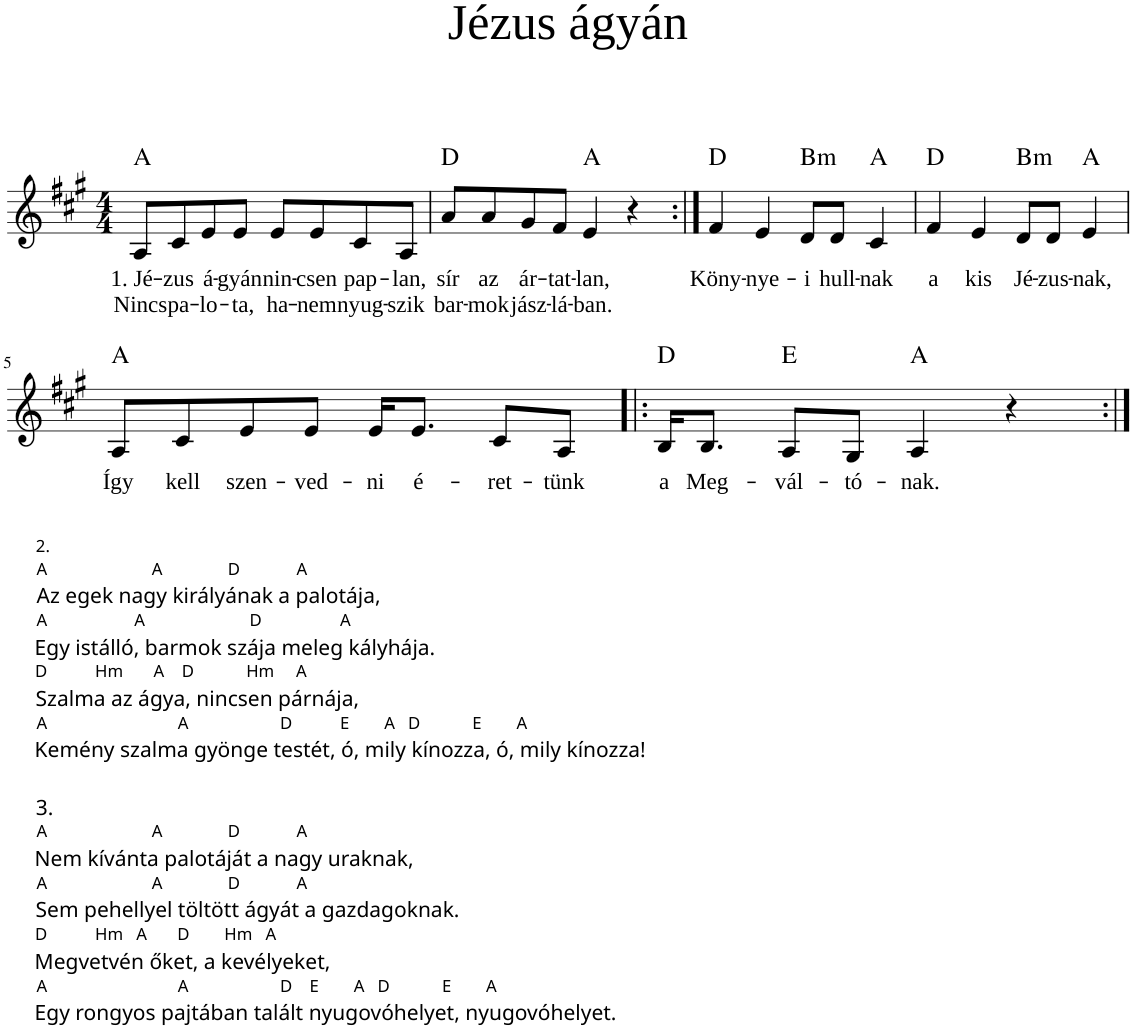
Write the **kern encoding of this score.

**kern	**text	**text	**harte
*part1	*part1	*part1	*part1
*staff1	*staff1	*staff1	*
*I"Voice	*	*	*
*clefG2	*	*	*
*k[f#c#g#]	*	*	*
*M4/4	*	*	*
=1	=1	=1	=1
!	!LO:LY:b	!LO:LY:b	!LO:H:kt=N.C.
8A/L	1. Jé-	Nincs	N
!	!LO:LY:b	!LO:LY:b	!
8c#/	-zus	pa-	.
!	!LO:LY:b	!LO:LY:b	!
8e/	á-	-lo-	.
!	!LO:LY:b	!LO:LY:b	!
8e/J	-gyán	-ta,	.
!	!LO:LY:b	!LO:LY:b	!
8e/L	nin-	ha-	.
!	!LO:LY:b	!LO:LY:b	!
8e/	-csen	-nem	.
!	!LO:LY:b	!LO:LY:b	!
8c#/	pap-	nyug-	.
!	!LO:LY:b	!LO:LY:b	!
8A/J	-lan,	-szik	.
=2	=2	=2	=2
!	!LO:LY:b	!LO:LY:b	!LO:H:kt=N.C.
8a/L	sír	bar-	N
!	!LO:LY:b	!LO:LY:b	!
8a/	az	-mok	.
!	!LO:LY:b	!LO:LY:b	!
8g#/	ár-	jász-	.
!	!LO:LY:b	!LO:LY:b	!
8f#/J	-tat-	-lá-	.
!	!LO:LY:b	!LO:LY:b	!LO:H:kt=N.C.
4e/	-lan,	-ban.	N
4r	.	.	.
=3:|!	=3:|!	=3:|!	=3:|!
!	!LO:LY:b	!	!LO:H:kt=N.C.
4f#/	Köny-	.	N
!	!LO:LY:b	!	!
4e/	-nye-	.	.
!	!LO:LY:b	!	!LO:H:kt=m
8d/L	-i	.	B:min
!	!LO:LY:b	!	!
8d/J	hull-	.	.
!	!LO:LY:b	!	!LO:H:kt=N.C.
4c#/	-nak	.	N
=4	=4	=4	=4
!	!LO:LY:b	!	!LO:H:kt=N.C.
4f#/	a	.	N
!	!LO:LY:b	!	!
4e/	kis	.	.
!	!LO:LY:b	!	!LO:H:kt=m
8d/L	Jé-	.	B:min
!	!LO:LY:b	!	!
8d/J	-zus-	.	.
!	!LO:LY:b	!	!LO:H:kt=N.C.
4e/	-nak,	.	N
!!LO:LB:g=z
=5	=5	=5	=5
!	!LO:LY:b	!	!LO:H:kt=N.C.
8A/L	Így	.	N
!	!LO:LY:b	!	!
8c#/	kell	.	.
!	!LO:LY:b	!	!
8e/	szen-	.	.
!	!LO:LY:b	!	!
8e/J	-ved-	.	.
!	!LO:LY:b	!	!
16e/KL	-ni	.	.
!	!LO:LY:b	!	!
8.e/J	é-	.	.
!	!LO:LY:b	!	!
8c#/L	-ret-	.	.
!	!LO:LY:b	!	!
8A/J	-tünk	.	.
=6!|:	=6!|:	=6!|:	=6!|:
!	!LO:LY:b	!	!LO:H:kt=N.C.
16B/KL	a	.	N
!	!LO:LY:b	!	!
8.B/J	Meg-	.	.
!	!LO:LY:b	!	!LO:H:kt=N.C.
8A/L	-vál-	.	N
!	!LO:LY:b	!	!
8G#/J	-tó-	.	.
!	!LO:LY:b	!	!LO:H:kt=N.C.
4A/	-nak.	.	N
4r	.	.	.
=:|!	=:|!	=:|!	=:|!
*-	*-	*-	*-
